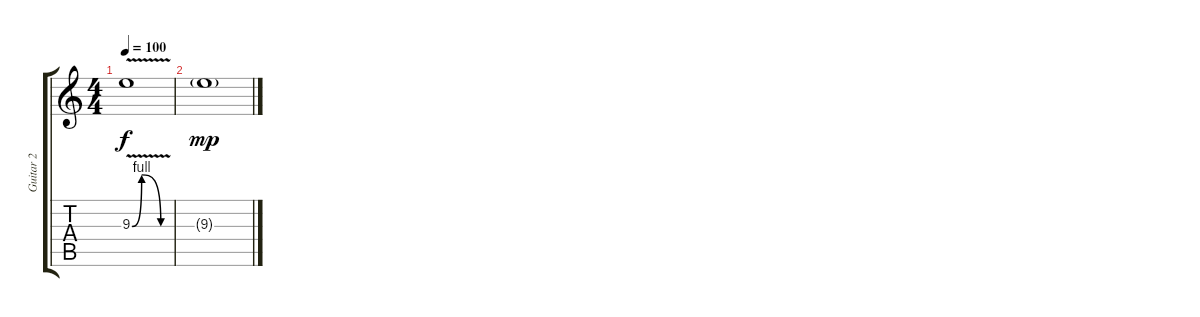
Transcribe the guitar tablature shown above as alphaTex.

\track ("Guitar 2" "Guitar 2") {instrument distortionguitar}
\staff {score tabs}
\tuning (E4 B3 G3 D3 A2 E2) {hide}
\ts (4 4)
\tempo 100
\clef g2
\ks c
9.3{be (custom 0 0 15 4 45 0 60 0) v}.1{dy f} |
9.3{g}.1{dy mp}
